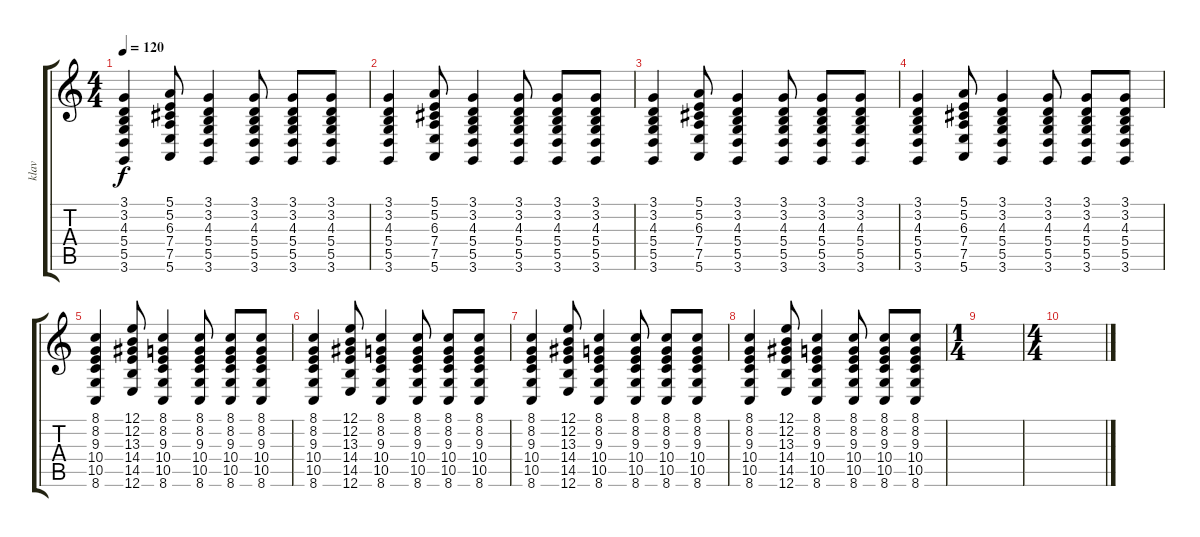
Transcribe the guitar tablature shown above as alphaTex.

\track ("klav" "klav") {instrument brightacousticpiano}
\staff {score tabs}
\tuning (E4 B3 G3 D3 A2 E2) {hide}
\ts (4 4)
\tempo 120
\clef g2
\ks c
(3.1 3.2 4.3 5.4 5.5 3.6).4{dy f} (5.1 5.2 6.3 7.4 7.5 5.6).8 (3.1 3.2 4.3 5.4 5.5 3.6).4 (3.1 3.2 4.3 5.4 5.5 3.6).8 (3.1 3.2 4.3 5.4 5.5 3.6).8 (3.1 3.2 4.3 5.4 5.5 3.6).8 |
(3.1 3.2 4.3 5.4 5.5 3.6).4 (5.1 5.2 6.3 7.4 7.5 5.6).8 (3.1 3.2 4.3 5.4 5.5 3.6).4 (3.1 3.2 4.3 5.4 5.5 3.6).8 (3.1 3.2 4.3 5.4 5.5 3.6).8 (3.1 3.2 4.3 5.4 5.5 3.6).8 |
(3.1 3.2 4.3 5.4 5.5 3.6).4 (5.1 5.2 6.3 7.4 7.5 5.6).8 (3.1 3.2 4.3 5.4 5.5 3.6).4 (3.1 3.2 4.3 5.4 5.5 3.6).8 (3.1 3.2 4.3 5.4 5.5 3.6).8 (3.1 3.2 4.3 5.4 5.5 3.6).8 |
(3.1 3.2 4.3 5.4 5.5 3.6).4 (5.1 5.2 6.3 7.4 7.5 5.6).8 (3.1 3.2 4.3 5.4 5.5 3.6).4 (3.1 3.2 4.3 5.4 5.5 3.6).8 (3.1 3.2 4.3 5.4 5.5 3.6).8 (3.1 3.2 4.3 5.4 5.5 3.6).8 |
(8.1 8.2 9.3 10.4 10.5 8.6).4 (12.1 12.2 13.3 14.4 14.5 12.6).8 (8.1 8.2 9.3 10.4 10.5 8.6).4 (8.1 8.2 9.3 10.4 10.5 8.6).8 (8.1 8.2 9.3 10.4 10.5 8.6).8 (8.1 8.2 9.3 10.4 10.5 8.6).8 |
(8.1 8.2 9.3 10.4 10.5 8.6).4 (12.1 12.2 13.3 14.4 14.5 12.6).8 (8.1 8.2 9.3 10.4 10.5 8.6).4 (8.1 8.2 9.3 10.4 10.5 8.6).8 (8.1 8.2 9.3 10.4 10.5 8.6).8 (8.1 8.2 9.3 10.4 10.5 8.6).8 |
(8.1 8.2 9.3 10.4 10.5 8.6).4 (12.1 12.2 13.3 14.4 14.5 12.6).8 (8.1 8.2 9.3 10.4 10.5 8.6).4 (8.1 8.2 9.3 10.4 10.5 8.6).8 (8.1 8.2 9.3 10.4 10.5 8.6).8 (8.1 8.2 9.3 10.4 10.5 8.6).8 |
(8.1 8.2 9.3 10.4 10.5 8.6).4 (12.1 12.2 13.3 14.4 14.5 12.6).8 (8.1 8.2 9.3 10.4 10.5 8.6).4 (8.1 8.2 9.3 10.4 10.5 8.6).8 (8.1 8.2 9.3 10.4 10.5 8.6).8 (8.1 8.2 9.3 10.4 10.5 8.6).8 |
\ts (1 4)
|
\ts (4 4)
